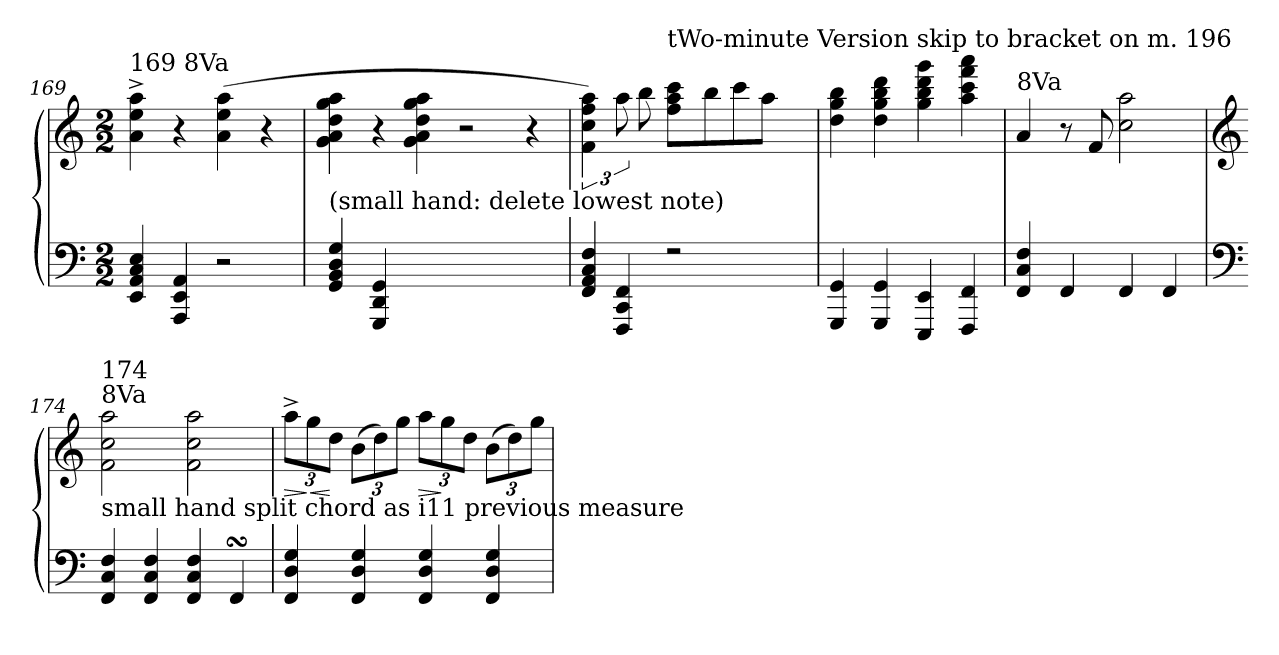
**kern	**kern	**dynam
*part1	*part1	*part1
*staff2	*staff1	*staff1/2
!!LO:LB:g=z
*clefF4	*clefG2	*
*k[]	*k[]	*
*C:	*C:	*
*M2/2	*M2/2	*
=169	=169	=169
!	!LO:TX:a:t=169 8Va	!
4EE/ 4AA/ 4C/ 4E/	4a\^ 4ee\^ 4aa\^	.
4AAA/ 4EE/ 4AA/	4r	.
2r	(4a\ 4ee\ 4aa\	.
.	4r	.
=170	=170	=170
!	!LO:TX:b:t=(small hand&colon; delete lowest note)	!
4GG/ 4BB/ 4D/ 4G/	4g\ 4a\ 4dd\ 4gg\ 4aa\	.
4GGG/ 4DD/ 4GG/	4r	.
1ryy	4g\ 4a\ 4dd\ 4gg\ 4aa\	.
.	2r	.
.	4r	.
=171	=171	=171
*^	*	*
4FF/ 4AA/ 4C/ 4F/	6ryy	6f\ 6cc\ 6ff\ 6aa\)	.
.	4FFF/ 4CC/ 4FF/	12aa\	.
8ryy	.	8bb\	.
!	!	!LO:TX:a:t=tWo-minute Version skip to bracket on m. 196	!
2r	.	8ff\ 8aa\ 8ccc\L	.
.	12%7ryy	.	.
.	.	8bb\	.
.	.	8ccc\	.
.	.	8aa\J	.
8ryy	.	8ryy	.
*v	*v	*	*
=172	=172	=172
4GGG/ 4GG/	4dd\ 4gg\ 4bb\	.
4GGG/ 4GG/	4dd\ 4gg\ 4bb\ 4ddd\	.
4EEE/ 4EE/	4gg\ 4bb\ 4ddd\ 4ggg\	.
4FFF/ 4FF/	4aa\ 4ccc\ 4fff\ 4aaa\	.
!!LO:PB:g=z
=173	=173	=173
!	!LO:TX:a:t=8Va	!
4FF/ 4C/ 4F/	4a/	.
4FF/	8r	.
.	8f/	.
4FF/	2cc\ 2aa\	.
4FF/	.	.
=174	=174	=174
*clefF4	*clefG2	*
!	!LO:TX:a:t=8Va	!
!	!LO:TX:a:t=174	!
!	!LO:TX:b:t=small hand split chord as i11 previous measure	!
4FF/ 4C/ 4F/	2f\ 2cc\ 2aa\	.
4FF/ 4C/ 4F/	.	.
4FF/ 4C/ 4F/	2f\ 2cc\ 2aa\	.
4FFsSSs/	.	.
=175	=175	=175
*	*Xbrackettup	*
!	!	!LO:HP:b
4FF/ 4D/ 4G/	12aa^\L	>
!	!	!LO:HP:n=1:b
.	12gg\	] <
.	12dd\J	[
4FF/ 4D/ 4G/	(12b\L	.
.	12dd\)	.
.	12gg\J	.
!	!	!LO:HP:b
4FF/ 4D/ 4G/	12aa\L	>
.	12gg\	]
.	12dd\J	.
4FF/ 4D/ 4G/	(12b\L	.
.	12dd\)	.
.	12gg\J	.
=	=	=
*-	*-	*-
